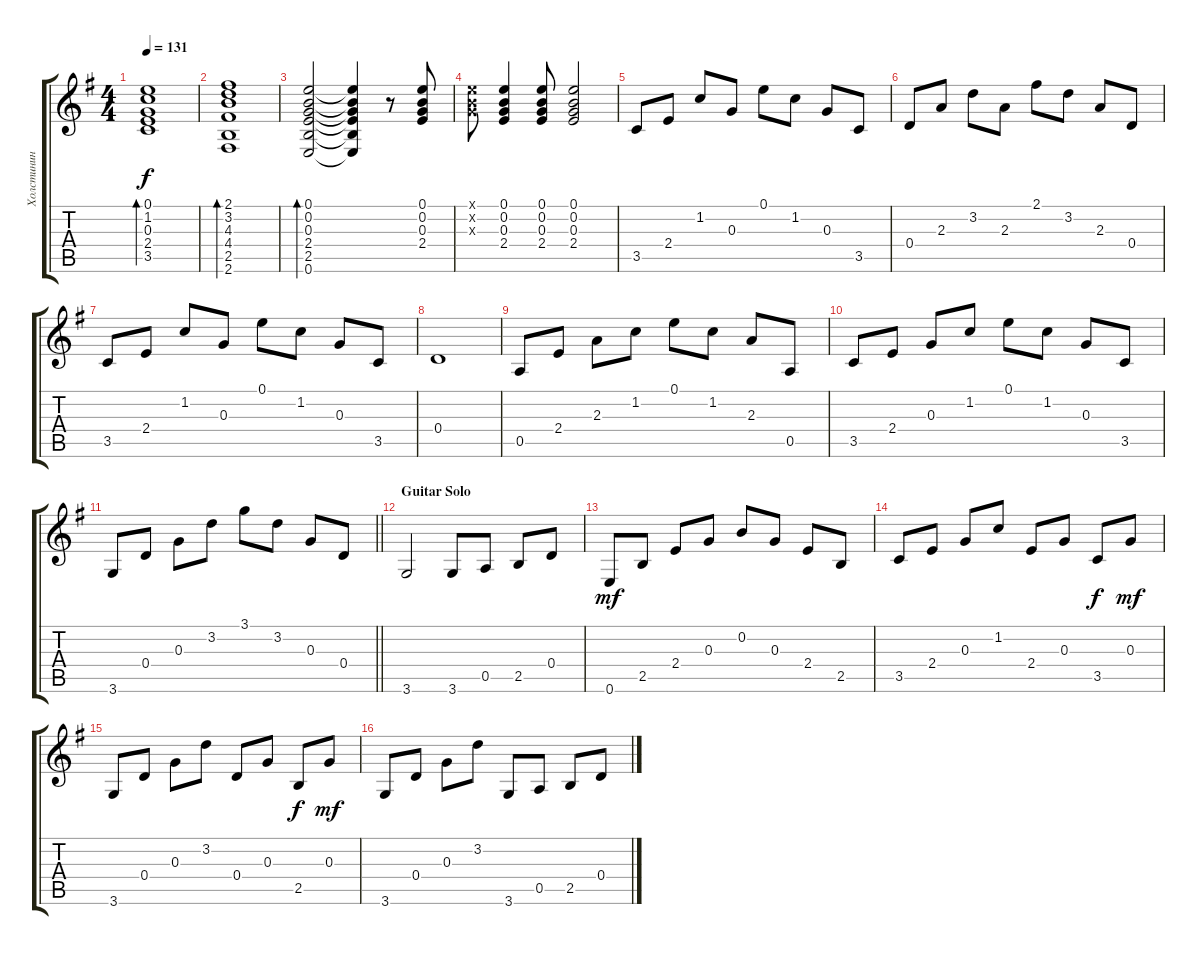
\track ("Холстинин" "Холстинин") {instrument acousticguitarsteel}
\staff {score tabs}
\tuning (E4 B3 G3 D3 A2 E2) {hide}
\ts (4 4)
\tempo 131
\clef g2
\ks g
(0.1 1.2 0.3 2.4 3.5).1{bd 120 dy f} |
(2.1 3.2 4.3 4.4 2.5 2.6).1{bd 120} |
(0.1 0.2 0.3 2.4 2.5 0.6).2{bd 120} (0.1{t} 0.2{t} 0.3{t} 2.4{t} 2.5{t} 0.6{t}).4 r.8 (0.1 0.2 0.3 2.4).8 |
(0.1{x} 0.2{x} 0.3{x}).8 (0.1 0.2 0.3 2.4).4 (0.1 0.2 0.3 2.4).8 (0.1 0.2 0.3 2.4).2 |
3.5.8 2.4.8 1.2.8 0.3.8 0.1.8 1.2.8 0.3.8 3.5.8 |
0.4.8 2.3.8 3.2.8 2.3.8 2.1.8 3.2.8 2.3.8 0.4.8 |
3.5.8 2.4.8 1.2.8 0.3.8 0.1.8 1.2.8 0.3.8 3.5.8 |
0.4.1 |
0.5.8 2.4.8 2.3.8 1.2.8 0.1.8 1.2.8 2.3.8 0.5.8 |
3.5.8 2.4.8 0.3.8 1.2.8 0.1.8 1.2.8 0.3.8 3.5.8 |
\barLineRight lightlight
3.6.8 0.4.8 0.3.8 3.2.8 3.1.8 3.2.8 0.3.8 0.4.8 |
\section ("" "Guitar Solo")
3.6.2 3.6.8 0.5.8 2.5.8 0.4.8 |
0.6.8{dy mf} 2.5.8 2.4.8 0.3.8 0.2.8 0.3.8 2.4.8 2.5.8 |
3.5.8 2.4.8 0.3.8 1.2.8 2.4.8 0.3.8 3.5.8{dy f} 0.3.8{dy mf} |
3.6.8 0.4.8 0.3.8 3.2.8 0.4.8 0.3.8 2.5.8{dy f} 0.3.8{dy mf} |
3.6.8 0.4.8 0.3.8 3.2.8 3.6.8 0.5.8 2.5.8 0.4.8
